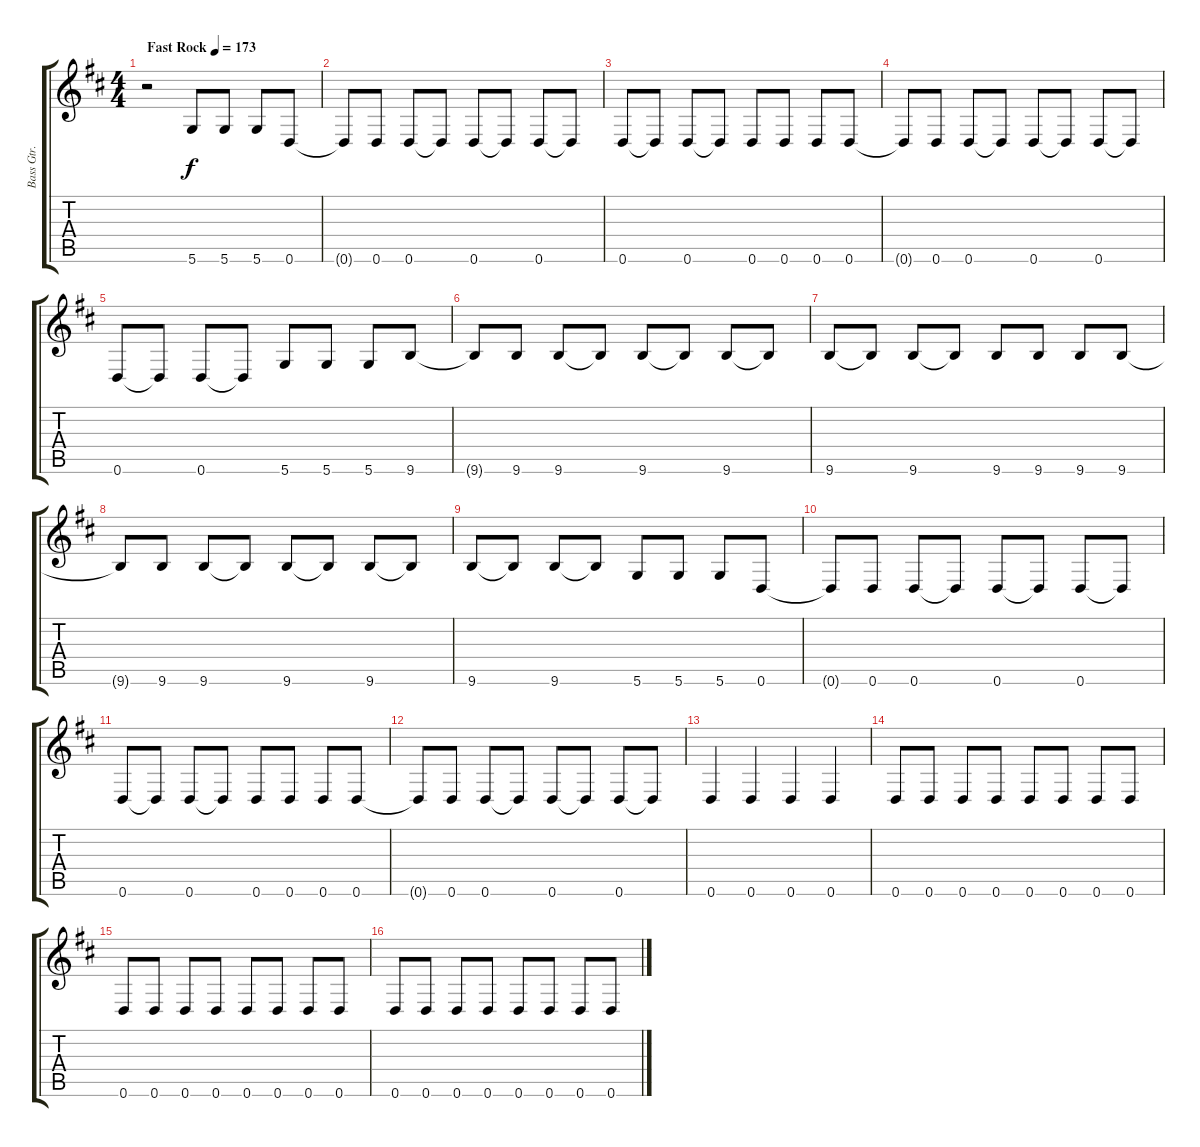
\track ("Bass Gtr." "Bass Gtr.") {instrument electricbasspick}
\staff {score tabs}
\tuning (E4 B3 G3 D3 A2 D2) {hide}
\ts (4 4)
\tempo (173 "Fast Rock")
\clef g2
\ks d
r.2{dy f instrument electricbasspick} 5.6.8 5.6.8 5.6.8 0.6.8 |
0.6{t}.8 0.6.8 0.6.8 0.6{t}.8 0.6.8 0.6{t}.8 0.6.8 0.6{t}.8 |
0.6.8 0.6{t}.8 0.6.8 0.6{t}.8 0.6.8 0.6.8 0.6.8 0.6.8 |
0.6{t}.8 0.6.8 0.6.8 0.6{t}.8 0.6.8 0.6{t}.8 0.6.8 0.6{t}.8 |
0.6.8 0.6{t}.8 0.6.8 0.6{t}.8 5.6.8 5.6.8 5.6.8 9.6.8 |
9.6{t}.8 9.6.8 9.6.8 9.6{t}.8 9.6.8 9.6{t}.8 9.6.8 9.6{t}.8 |
9.6.8 9.6{t}.8 9.6.8 9.6{t}.8 9.6.8 9.6.8 9.6.8 9.6.8 |
9.6{t}.8 9.6.8 9.6.8 9.6{t}.8 9.6.8 9.6{t}.8 9.6.8 9.6{t}.8 |
9.6.8 9.6{t}.8 9.6.8 9.6{t}.8 5.6.8 5.6.8 5.6.8 0.6.8 |
0.6{t}.8 0.6.8 0.6.8 0.6{t}.8 0.6.8 0.6{t}.8 0.6.8 0.6{t}.8 |
0.6.8 0.6{t}.8 0.6.8 0.6{t}.8 0.6.8 0.6.8 0.6.8 0.6.8 |
0.6{t}.8 0.6.8 0.6.8 0.6{t}.8 0.6.8 0.6{t}.8 0.6.8 0.6{t}.8 |
0.6.4 0.6.4 0.6.4 0.6.4 |
0.6.8 0.6.8 0.6.8 0.6.8 0.6.8 0.6.8 0.6.8 0.6.8 |
0.6.8 0.6.8 0.6.8 0.6.8 0.6.8 0.6.8 0.6.8 0.6.8 |
0.6.8 0.6.8 0.6.8 0.6.8 0.6.8 0.6.8 0.6.8 0.6.8
